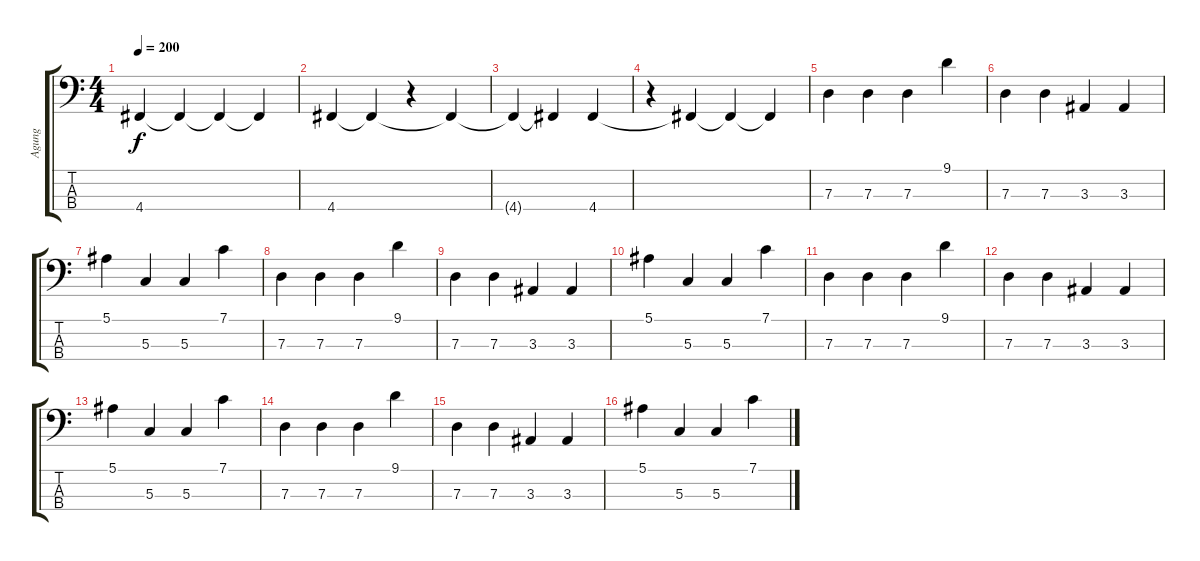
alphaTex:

\track ("Agung" "Agung") {instrument electricbassfinger}
\staff {score tabs}
\tuning (F2 C2 G1 D1) {hide}
\ts (4 4)
\tempo 200
\clef f4
\ks c
4.4{t}.4{dy f} 4.4{t}.4 4.4{t}.4 4.4{t}.4 |
4.4.4 4.4{t}.4 r.4 4.4{t}.4 |
4.4{t}.4 4.4{t}.4 4.4.4 |
r.4 4.4{t}.4 4.4{t}.4 4.4{t}.4 |
7.3.4 7.3.4 7.3.4 9.1.4 |
7.3.4 7.3.4 3.3.4 3.3.4 |
5.1.4 5.3.4 5.3.4 7.1.4 |
7.3.4 7.3.4 7.3.4 9.1.4 |
7.3.4 7.3.4 3.3.4 3.3.4 |
5.1.4 5.3.4 5.3.4 7.1.4 |
7.3.4 7.3.4 7.3.4 9.1.4 |
7.3.4 7.3.4 3.3.4 3.3.4 |
5.1.4 5.3.4 5.3.4 7.1.4 |
7.3.4 7.3.4 7.3.4 9.1.4 |
7.3.4 7.3.4 3.3.4 3.3.4 |
5.1.4 5.3.4 5.3.4 7.1.4
